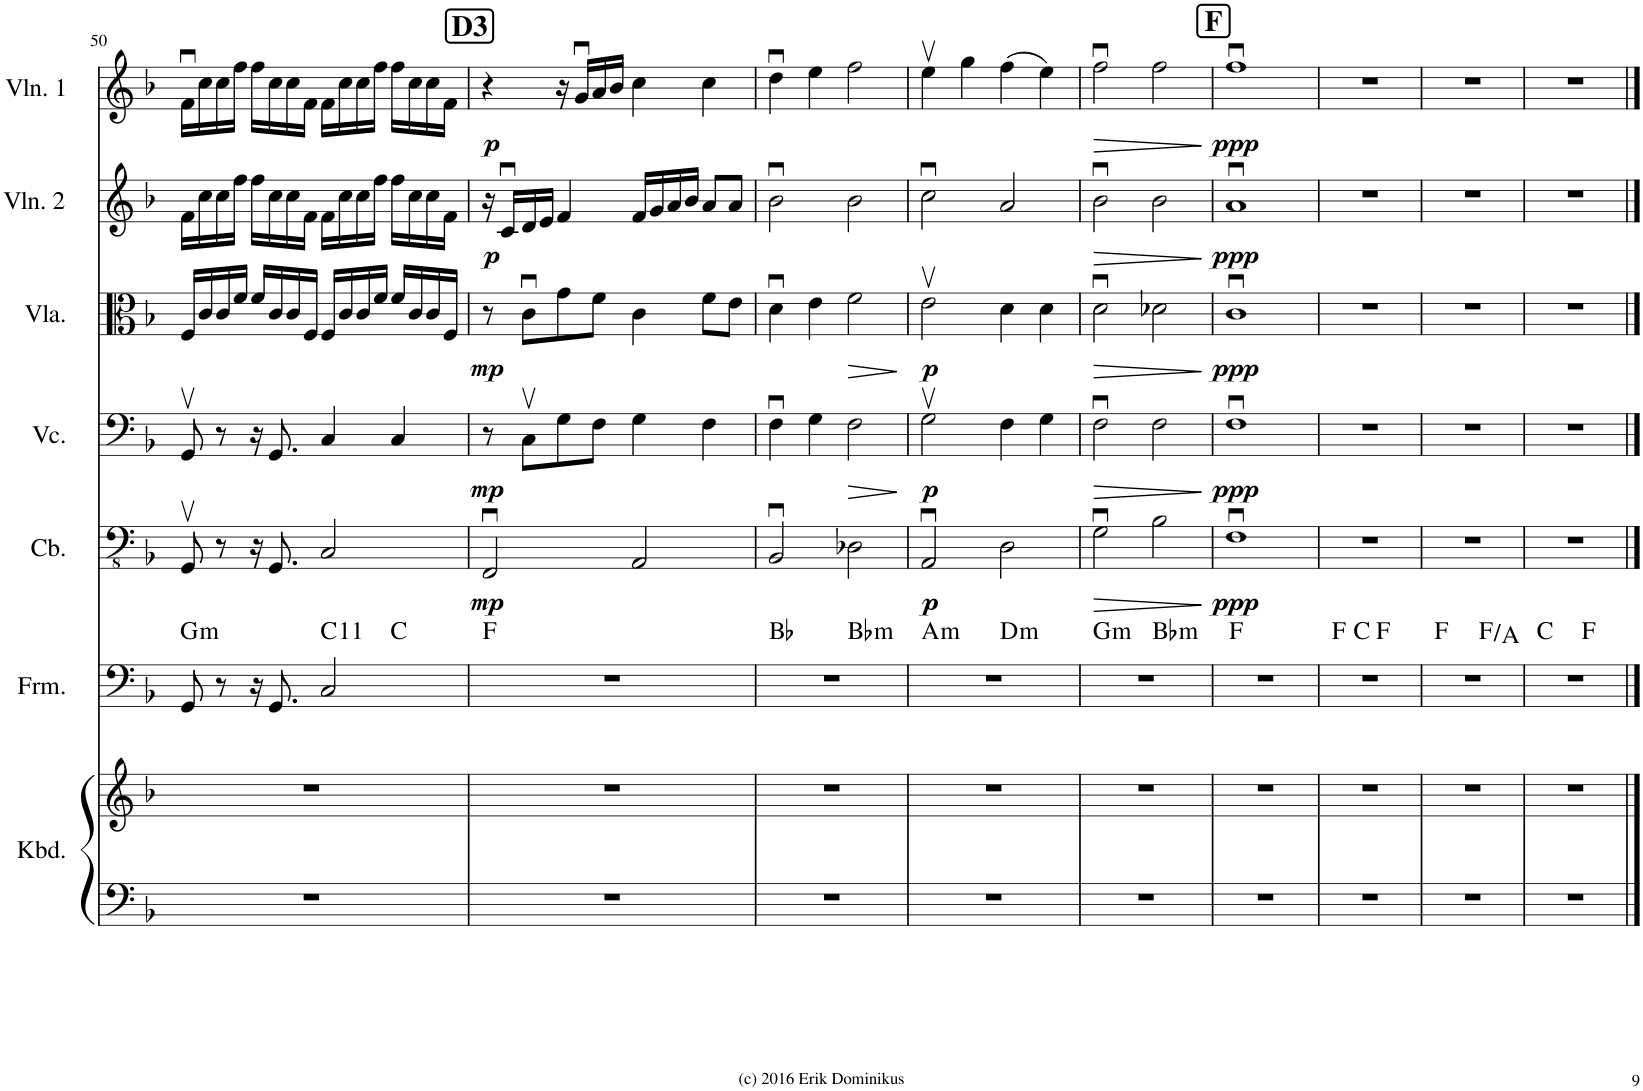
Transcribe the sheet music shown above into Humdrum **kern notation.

**kern	**kern	**kern	**harte	**kern	**dynam	**kern	**dynam	**kern	**dynam	**kern	**dynam	**kern	**dynam
*part7	*part7	*part6	*part6	*part5	*part5	*part4	*part4	*part3	*part3	*part2	*part2	*part1	*part1
*staff8	*staff7	*staff6	*	*staff5	*staff5	*staff4	*staff4	*staff3	*staff3	*staff2	*staff2	*staff1	*staff1
*I"Keyboard	*	*I"Form	*	*I"Contrabass	*	*I"Violoncello	*	*I"Viola	*	*I"Violin 2	*	*I"Violin 1	*
*I'Kbd.	*	*I'Frm.	*	*I'Cb.	*	*I'Vc.	*	*I'Vla.	*	*I'Vln. 2	*	*I'Vln. 1	*
!!LO:PB:g=z
*clefF4	*clefG2	*clefF4	*	*clefFv4	*	*clefF4	*	*clefC3	*	*clefG2	*	*clefG2	*
*	*	*	*	*Trd7c12	*	*	*	*	*	*	*	*	*
*k[b-]	*k[b-]	*k[b-]	*	*k[b-]	*	*k[b-]	*	*k[b-]	*	*k[b-]	*	*k[b-]	*
*M4/4	*M4/4	*M4/4	*	*M4/4	*	*M4/4	*	*M4/4	*	*M4/4	*	*M4/4	*
=50	=50	=50	=50	=50	=50	=50	=50	=50	=50	=50	=50	=50	=50
!	!	!	!LO:H:kt=m	!	!	!	!	!	!	!	!	!	!
*	*	*^	*	*	*	*	*	*	*	*	*	*	*
1r	1r	8GG/	2.ryy	G:min	8GGGv/	.	8GGv/	.	16F/LL	.	16f\LL	.	16fu\LL	.
.	.	.	.	.	.	.	.	.	16c/	.	16cc\	.	16cc\	.
.	.	8r	.	.	8r	.	8r	.	16c/	.	16cc\	.	16cc\	.
.	.	.	.	.	.	.	.	.	16f/JJ	.	16ff\JJ	.	16ff\JJ	.
.	.	16r	.	.	16r	.	16r	.	16f/LL	.	16ff\LL	.	16ff\LL	.
.	.	8.GG/	.	.	8.GGG/	.	8.GG/	.	16c/	.	16cc\	.	16cc\	.
.	.	.	.	.	.	.	.	.	16c/	.	16cc\	.	16cc\	.
.	.	.	.	.	.	.	.	.	16F/JJ	.	16f\JJ	.	16f\JJ	.
!	!	!	!	!LO:H:kt=11	!	!	!	!	!	!	!	!	!	!
.	.	2C/	.	C:9(11)	2CC/	.	4C/	.	16F/LL	.	16f\LL	.	16f\LL	.
.	.	.	.	.	.	.	.	.	16c/	.	16cc\	.	16cc\	.
.	.	.	.	.	.	.	.	.	16c/	.	16cc\	.	16cc\	.
.	.	.	.	.	.	.	.	.	16f/JJ	.	16ff\JJ	.	16ff\JJ	.
.	.	.	4ryy	C:maj	.	.	4C/	.	16f/LL	.	16ff\LL	.	16ff\LL	.
.	.	.	.	.	.	.	.	.	16c/	.	16cc\	.	16cc\	.
.	.	.	.	.	.	.	.	.	16c/	.	16cc\	.	16cc\	.
.	.	.	.	.	.	.	.	.	16F/JJ	.	16f\JJ	.	16f\JJ	.
!!LO:REH:place=s1:a:B:cj:fs=14:t=D3
=51	=51	=51	=51	=51	=51	=51	=51	=51	=51	=51	=51	=51	=51	=51
!	!	!	!	!	!	!LO:DY:b	!	!LO:DY:b	!	!LO:DY:b	!	!LO:DY:b	!	!LO:DY:b
*	*	*v	*v	*	*	*	*	*	*	*	*	*	*	*
1r	1r	1r	F:maj	2FFFu/	mp	8r	mp	8r	mp	16r	p	4r	p
.	.	.	.	.	.	.	.	.	.	16cu/LL	.	.	.
.	.	.	.	.	.	8Cv\L	.	8cu\L	.	16d/	.	.	.
.	.	.	.	.	.	.	.	.	.	16e/JJ	.	.	.
.	.	.	.	.	.	8G\	.	8g\	.	4f/	.	16r	.
.	.	.	.	.	.	.	.	.	.	.	.	16gu/LL	.
.	.	.	.	.	.	8F\J	.	8f\J	.	.	.	16a/	.
.	.	.	.	.	.	.	.	.	.	.	.	16b-/JJ	.
.	.	.	.	2AAA/	.	4G\	.	4c\	.	16f/LL	.	4cc\	.
.	.	.	.	.	.	.	.	.	.	16g/	.	.	.
.	.	.	.	.	.	.	.	.	.	16a/	.	.	.
.	.	.	.	.	.	.	.	.	.	16b-/JJ	.	.	.
.	.	.	.	.	.	4F\	.	8f\L	.	8a/L	.	4cc\	.
.	.	.	.	.	.	.	.	8e\J	.	8a/J	.	.	.
=52	=52	=52	=52	=52	=52	=52	=52	=52	=52	=52	=52	=52	=52
*	*	*^	*	*	*	*	*	*	*	*	*	*	*
1r	1r	1r	2ryy	Bb:maj	2BBB-u/	.	4Fu\	.	4du\	.	2b-u\	.	4ddu\	.
.	.	.	.	.	.	.	4G\	.	4e\	.	.	.	4ee\	.
!	!	!	!	!LO:H:kt=m	!	!	!	!LO:HP:b	!	!LO:HP:b	!	!	!	!
.	.	.	2ryy	Bb:min	2DD-X\	.	2F\	>	2f\	>	2b-\	.	2ff\	.
.	.	.	.	.	.	.	.	]	.	]	.	.	.	.
=53	=53	=53	=53	=53	=53	=53	=53	=53	=53	=53	=53	=53	=53	=53
!	!	!	!	!LO:H:kt=m	!	!LO:DY:b	!	!LO:DY:b	!	!LO:DY:b	!	!	!	!
1r	1r	1r	2ryy	A:min	2AAAu/	p	2Gv\	p	2ev\	p	2ccu\	.	4eev\	.
.	.	.	.	.	.	.	.	.	.	.	.	.	4gg\	.
!	!	!	!	!LO:H:kt=m	!	!	!	!	!	!	!	!	!	!
.	.	.	2ryy	D:min	2DD\	.	4F\	.	4d\	.	2a/	.	(4ff\	.
.	.	.	.	.	.	.	4G\	.	4d\	.	.	.	4ee\)	.
=54	=54	=54	=54	=54	=54	=54	=54	=54	=54	=54	=54	=54	=54	=54
!	!	!	!	!LO:H:kt=m	!	!LO:HP:b	!	!LO:HP:b	!	!LO:HP:b	!	!LO:HP:b	!	!LO:HP:b
1r	1r	1r	2ryy	G:min	2GGu\	>	2Fu\	>	2du\	>	2b-u\	>	2ffu\	>
!	!	!	!	!LO:H:kt=m	!	!	!	!	!	!	!	!	!	!
.	.	.	2ryy	Bb:min	2BB-\	.	2F\	.	2d-X\	.	2b-\	.	2ff\	.
.	.	.	.	.	.	]	.	]	.	]	.	]	.	]
!!LO:REH:place=s1:a:B:cj:fs=14:t=F
=55	=55	=55	=55	=55	=55	=55	=55	=55	=55	=55	=55	=55	=55	=55
!	!	!	!	!	!	!LO:DY:b	!	!LO:DY:b	!	!LO:DY:b	!	!LO:DY:b	!	!LO:DY:b
*	*	*v	*v	*	*	*	*	*	*	*	*	*	*	*
1r	1r	1r	F:maj	1FFu	ppp	1Fu	ppp	1cu	ppp	1au	ppp	1ffu	ppp
=56	=56	=56	=56	=56	=56	=56	=56	=56	=56	=56	=56	=56	=56
*	*	*^	*	*	*	*	*	*	*	*	*	*	*
*	*	*	*^	*	*	*	*	*	*	*	*	*	*	*
1r	1r	1r	4ryy	2ryy	F:maj	1r	.	1r	.	1r	.	1r	.	1r	.
.	.	.	2.ryy	.	C:maj	.	.	.	.	.	.	.	.	.	.
.	.	.	.	2ryy	F:maj	.	.	.	.	.	.	.	.	.	.
*	*	*	*v	*v	*	*	*	*	*	*	*	*	*	*	*
=57	=57	=57	=57	=57	=57	=57	=57	=57	=57	=57	=57	=57	=57	=57
1r	1r	1r	2ryy	F:maj	1r	.	1r	.	1r	.	1r	.	1r	.
.	.	.	2ryy	F:maj/3	.	.	.	.	.	.	.	.	.	.
=58	=58	=58	=58	=58	=58	=58	=58	=58	=58	=58	=58	=58	=58	=58
1r	1r	1r	2ryy	C:maj	1r	.	1r	.	1r	.	1r	.	1r	.
.	.	.	2ryy	F:maj	.	.	.	.	.	.	.	.	.	.
*	*	*v	*v	*	*	*	*	*	*	*	*	*	*	*
==	==	==	==	==	==	==	==	==	==	==	==	==	==
*-	*-	*-	*-	*-	*-	*-	*-	*-	*-	*-	*-	*-	*-
